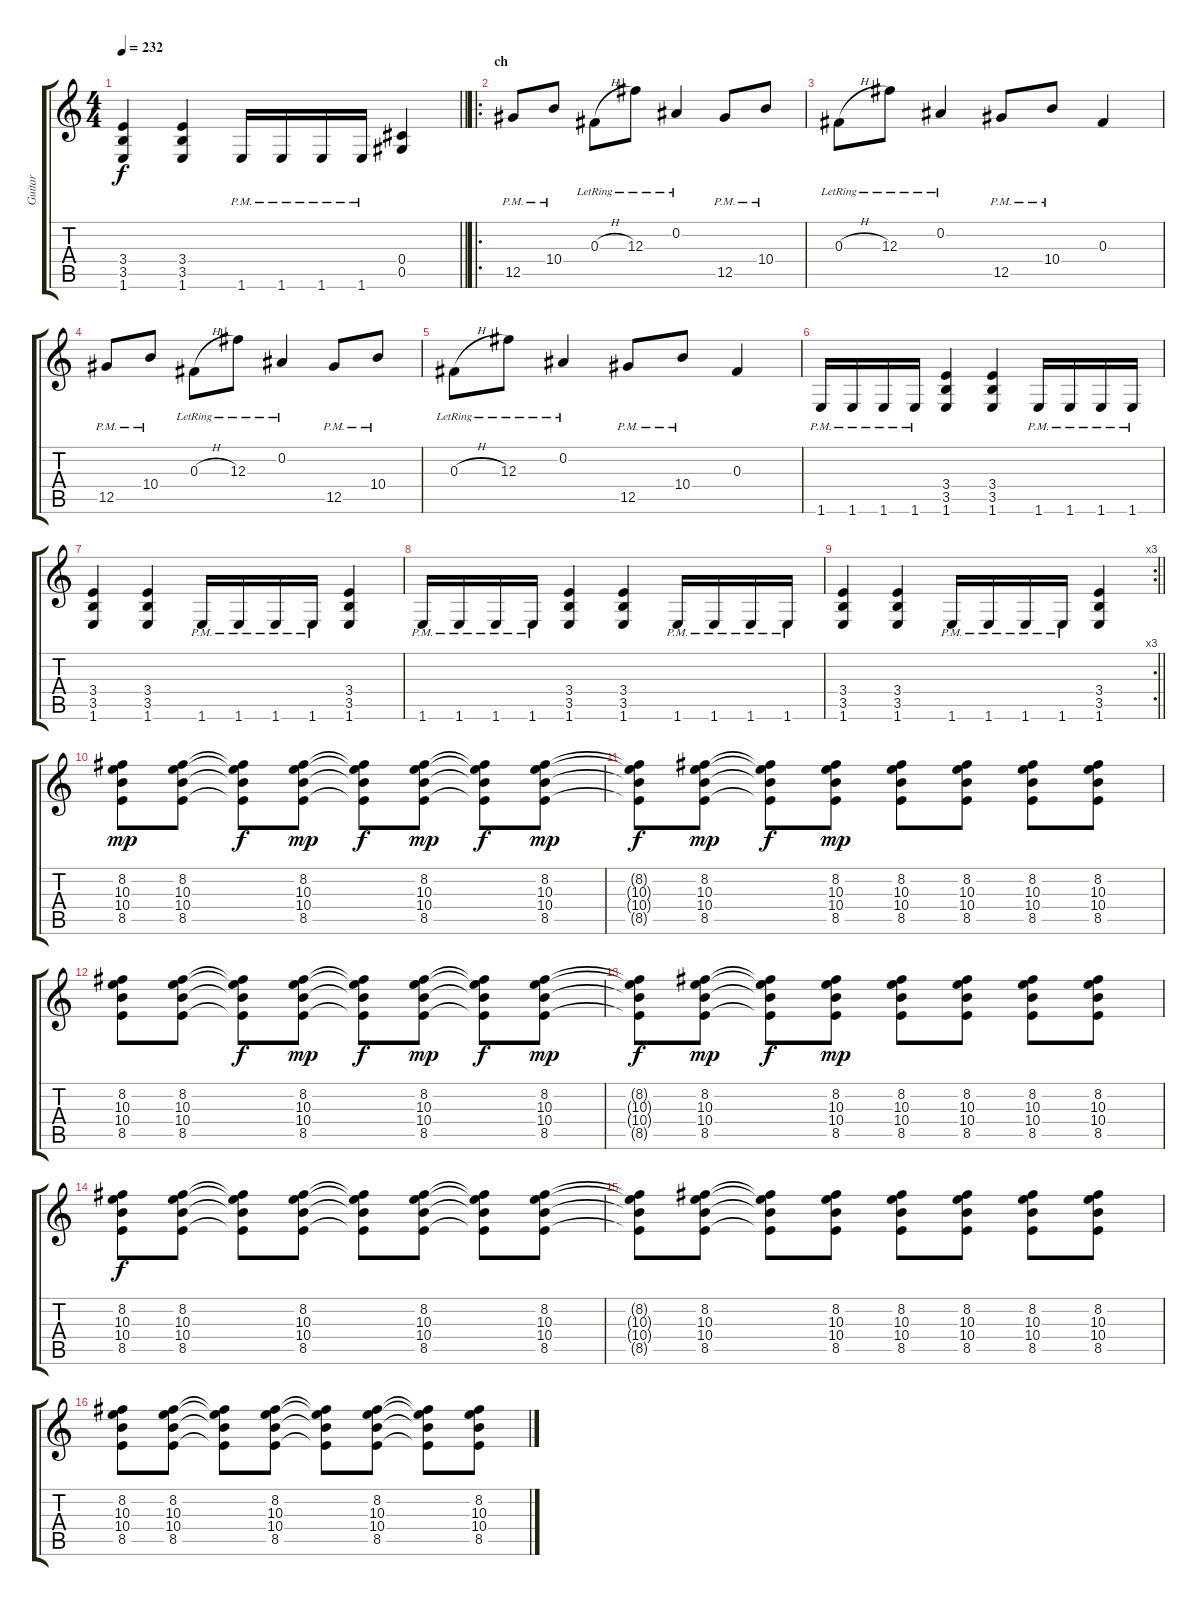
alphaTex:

\track ("Guitar" "Guitar") {instrument distortionguitar}
\staff {score tabs}
\tuning (Eb4 Bb3 Gb3 Db3 Ab2 Eb2) {hide}
\ts (4 4)
\tempo 232
\clef g2
\barLineRight lightlight
\ks c
(3.4 3.5 1.6).4{dy f} (3.4 3.5 1.6).4 1.6{pm}.16 1.6{pm}.16 1.6{pm}.16 1.6{pm}.16 (0.4 0.5).4 |
\ro
\section ("" "ch")
12.5{pm}.8 10.4{pm}.8 0.3{h lr}.8 12.3{lr}.8 0.2{lr}.4 12.5{pm}.8 10.4{pm}.8 |
0.3{h lr}.8 12.3{lr}.8 0.2{lr}.4 12.5{pm}.8 10.4{pm}.8 0.3.4 |
12.5{pm}.8 10.4{pm}.8 0.3{h lr}.8 12.3{lr}.8 0.2{lr}.4 12.5{pm}.8 10.4{pm}.8 |
0.3{h lr}.8 12.3{lr}.8 0.2{lr}.4 12.5{pm}.8 10.4{pm}.8 0.3.4 |
1.6{pm}.16 1.6{pm}.16 1.6{pm}.16 1.6{pm}.16 (3.4 3.5 1.6).4 (3.4 3.5 1.6).4 1.6{pm}.16 1.6{pm}.16 1.6{pm}.16 1.6{pm}.16 |
(3.4 3.5 1.6).4 (3.4 3.5 1.6).4 1.6{pm}.16 1.6{pm}.16 1.6{pm}.16 1.6{pm}.16 (3.4 3.5 1.6).4 |
1.6{pm}.16 1.6{pm}.16 1.6{pm}.16 1.6{pm}.16 (3.4 3.5 1.6).4 (3.4 3.5 1.6).4 1.6{pm}.16 1.6{pm}.16 1.6{pm}.16 1.6{pm}.16 |
\rc 3
\barLineRight lightlight
(3.4 3.5 1.6).4 (3.4 3.5 1.6).4 1.6{pm}.16 1.6{pm}.16 1.6{pm}.16 1.6{pm}.16 (3.4 3.5 1.6).4 |
(8.2 10.3 10.4 8.5).8{dy mp} (8.2 10.3 10.4 8.5).8 (8.2{t} 10.3{t} 10.4{t} 8.5{t}).8{dy f} (8.2 10.3 10.4 8.5).8{dy mp} (8.2{t} 10.3{t} 10.4{t} 8.5{t}).8{dy f} (8.2 10.3 10.4 8.5).8{dy mp} (8.2{t} 10.3{t} 10.4{t} 8.5{t}).8{dy f} (8.2 10.3 10.4 8.5).8{dy mp} |
(8.2{t} 10.3{t} 10.4{t} 8.5{t}).8{dy f} (8.2 10.3 10.4 8.5).8{dy mp} (8.2{t} 10.3{t} 10.4{t} 8.5{t}).8{dy f} (8.2 10.3 10.4 8.5).8{dy mp} (8.2 10.3 10.4 8.5).8 (8.2 10.3 10.4 8.5).8 (8.2 10.3 10.4 8.5).8 (8.2 10.3 10.4 8.5).8 |
(8.2 10.3 10.4 8.5).8 (8.2 10.3 10.4 8.5).8 (8.2{t} 10.3{t} 10.4{t} 8.5{t}).8{dy f} (8.2 10.3 10.4 8.5).8{dy mp} (8.2{t} 10.3{t} 10.4{t} 8.5{t}).8{dy f} (8.2 10.3 10.4 8.5).8{dy mp} (8.2{t} 10.3{t} 10.4{t} 8.5{t}).8{dy f} (8.2 10.3 10.4 8.5).8{dy mp} |
(8.2{t} 10.3{t} 10.4{t} 8.5{t}).8{dy f} (8.2 10.3 10.4 8.5).8{dy mp} (8.2{t} 10.3{t} 10.4{t} 8.5{t}).8{dy f} (8.2 10.3 10.4 8.5).8{dy mp} (8.2 10.3 10.4 8.5).8 (8.2 10.3 10.4 8.5).8 (8.2 10.3 10.4 8.5).8 (8.2 10.3 10.4 8.5).8 |
(8.2 10.3 10.4 8.5).8{dy f} (8.2 10.3 10.4 8.5).8 (8.2{t} 10.3{t} 10.4{t} 8.5{t}).8 (8.2 10.3 10.4 8.5).8 (8.2{t} 10.3{t} 10.4{t} 8.5{t}).8 (8.2 10.3 10.4 8.5).8 (8.2{t} 10.3{t} 10.4{t} 8.5{t}).8 (8.2 10.3 10.4 8.5).8 |
(8.2{t} 10.3{t} 10.4{t} 8.5{t}).8 (8.2 10.3 10.4 8.5).8 (8.2{t} 10.3{t} 10.4{t} 8.5{t}).8 (8.2 10.3 10.4 8.5).8 (8.2 10.3 10.4 8.5).8 (8.2 10.3 10.4 8.5).8 (8.2 10.3 10.4 8.5).8 (8.2 10.3 10.4 8.5).8 |
(8.2 10.3 10.4 8.5).8 (8.2 10.3 10.4 8.5).8 (8.2{t} 10.3{t} 10.4{t} 8.5{t}).8 (8.2 10.3 10.4 8.5).8 (8.2{t} 10.3{t} 10.4{t} 8.5{t}).8 (8.2 10.3 10.4 8.5).8 (8.2{t} 10.3{t} 10.4{t} 8.5{t}).8 (8.2 10.3 10.4 8.5).8
